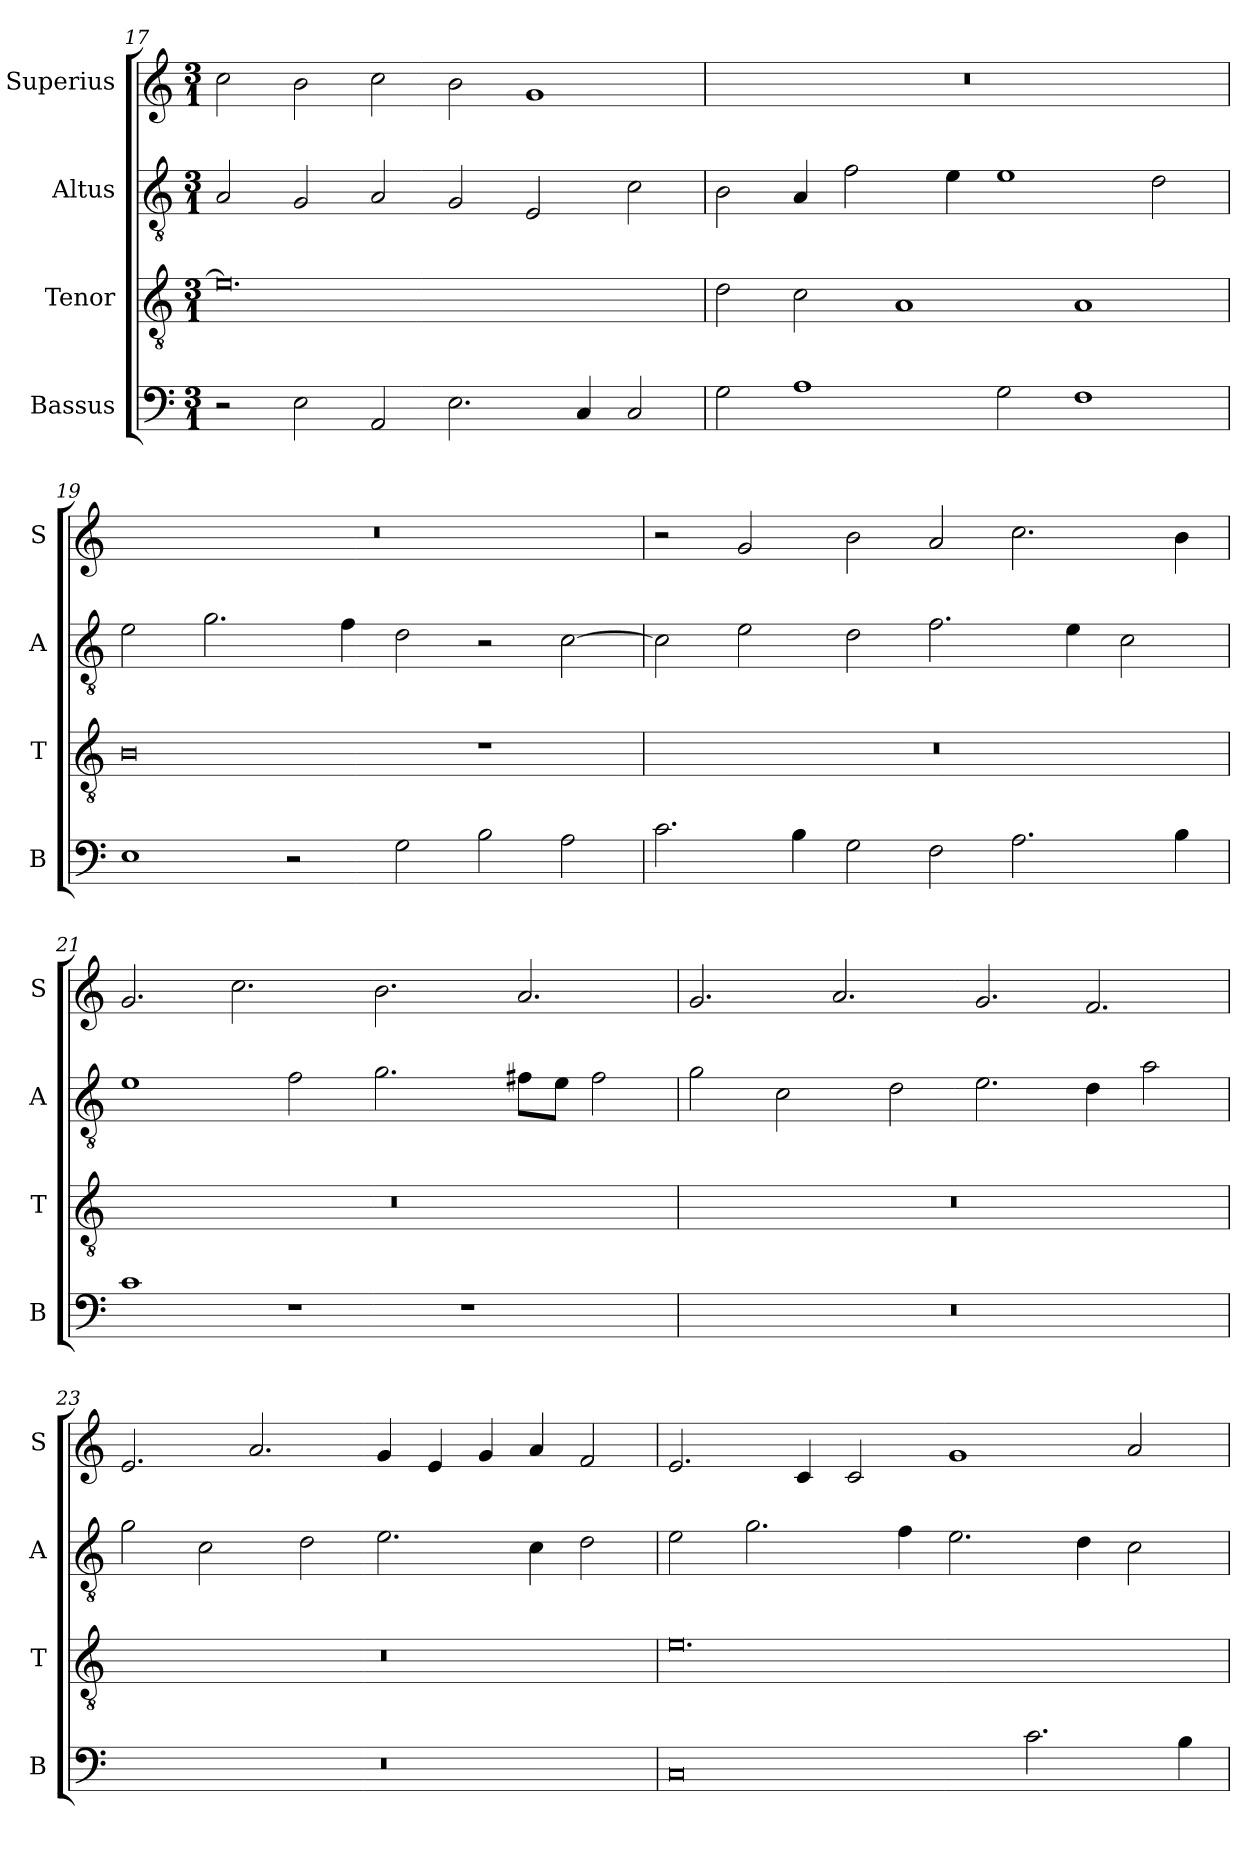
**kern	**kern	**kern	**kern
*part4	*part3	*part2	*part1
*staff4	*staff3	*staff2	*staff1
*I"Bassus	*I"Tenor	*I"Altus	*I"Superius
*I'B	*I'T	*I'A	*I'S
*clefF4	*clefGv2	*clefGv2	*clefG2
*k[]	*k[]	*k[]	*k[]
*M3/1	*M3/1	*M3/1	*M3/1
=17	=17	=17	=17
2r	0.e]	2A/	2cc\
2E\	.	2G/	2b\
2AA/	.	2A/	2cc\
2.E\	.	2G/	2b\
.	.	2E/	1g
4C/	.	.	.
2C/	.	2c\	.
=18	=18	=18	=18
2G\	2d\	2B\	0.r
1A	2c\	4A/	.
.	.	2f\	.
.	1A	.	.
.	.	4e\	.
2G\	.	1e	.
1F	1A	.	.
.	.	2d\	.
=19	=19	=19	=19
1E	0B	2e\	0.r
.	.	2.g\	.
2r	.	.	.
.	.	4f\	.
2G\	.	2d\	.
2B\	1r	2r	.
2A\	.	[2c\	.
=20	=20	=20	=20
2.c\	0.r	2c\]	2r
.	.	2e\	2g/
4B\	.	.	.
2G\	.	2d\	2b\
2F\	.	2.f\	2a/
2.A\	.	.	2.cc\
.	.	4e\	.
.	.	2c\	.
4B\	.	.	4b\
=21	=21	=21	=21
1c	0.r	1e	2.g/
.	.	.	2.cc\
1r	.	2f\	.
.	.	2.g\	2.b\
1r	.	.	.
.	.	8f#X\L	2.a/
.	.	8e\J	.
.	.	2f#\	.
=22	=22	=22	=22
0.r	0.r	2g\	2.g/
.	.	2c\	.
.	.	.	2.a/
.	.	2d\	.
.	.	2.e\	2.g/
.	.	4d\	2.f/
.	.	2a\	.
=23	=23	=23	=23
0.r	0.r	2g\	2.e/
.	.	2c\	.
.	.	.	2.a/
.	.	2d\	.
.	.	2.e\	4g/
.	.	.	4e/
.	.	.	4g/
.	.	4c\	4a/
.	.	2d\	2f/
=24	=24	=24	=24
0C	0.e	2e\	2.e/
.	.	2.g\	.
.	.	.	4c/
.	.	.	2c/
.	.	4f\	.
.	.	2.e\	1g
2.c\	.	.	.
.	.	4d\	.
.	.	2c\	2a/
4B\	.	.	.
=	=	=	=
*-	*-	*-	*-
